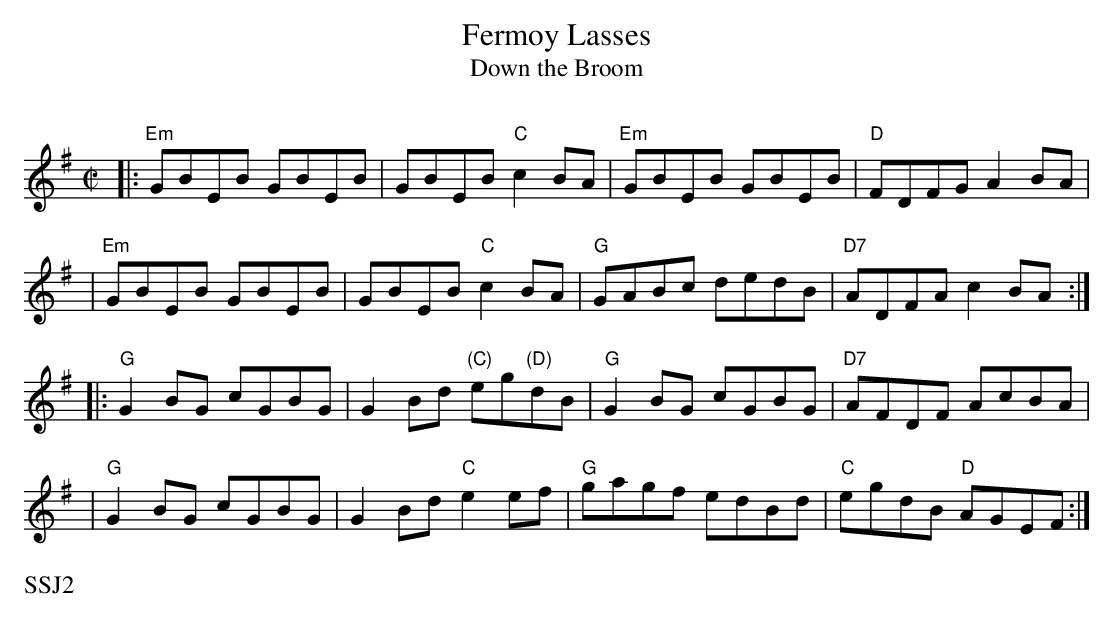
X:1
T: Fermoy Lasses
T: Down the Broom
C:
M: C|
L: 1/8
K: Em
|: "Em"GBEB GBEB | GBEB "C"c2BA \
|  "Em"GBEB GBEB | "D"FDFG A2BA |
|  "Em"GBEB GBEB | GBEB "C"c2BA \
|  "G"GABc dedB | "D7"ADFA c2BA :|
|: "G"G2BG cGBG | G2Bd "(C)"eg"(D)"dB \
|  "G"G2BG cGBG | "D7"AFDF AcBA |
|  "G"G2BG cGBG | G2Bd "C"e2ef \
| "G"gagf edBd | "C"egdB "D"AGEF :|
